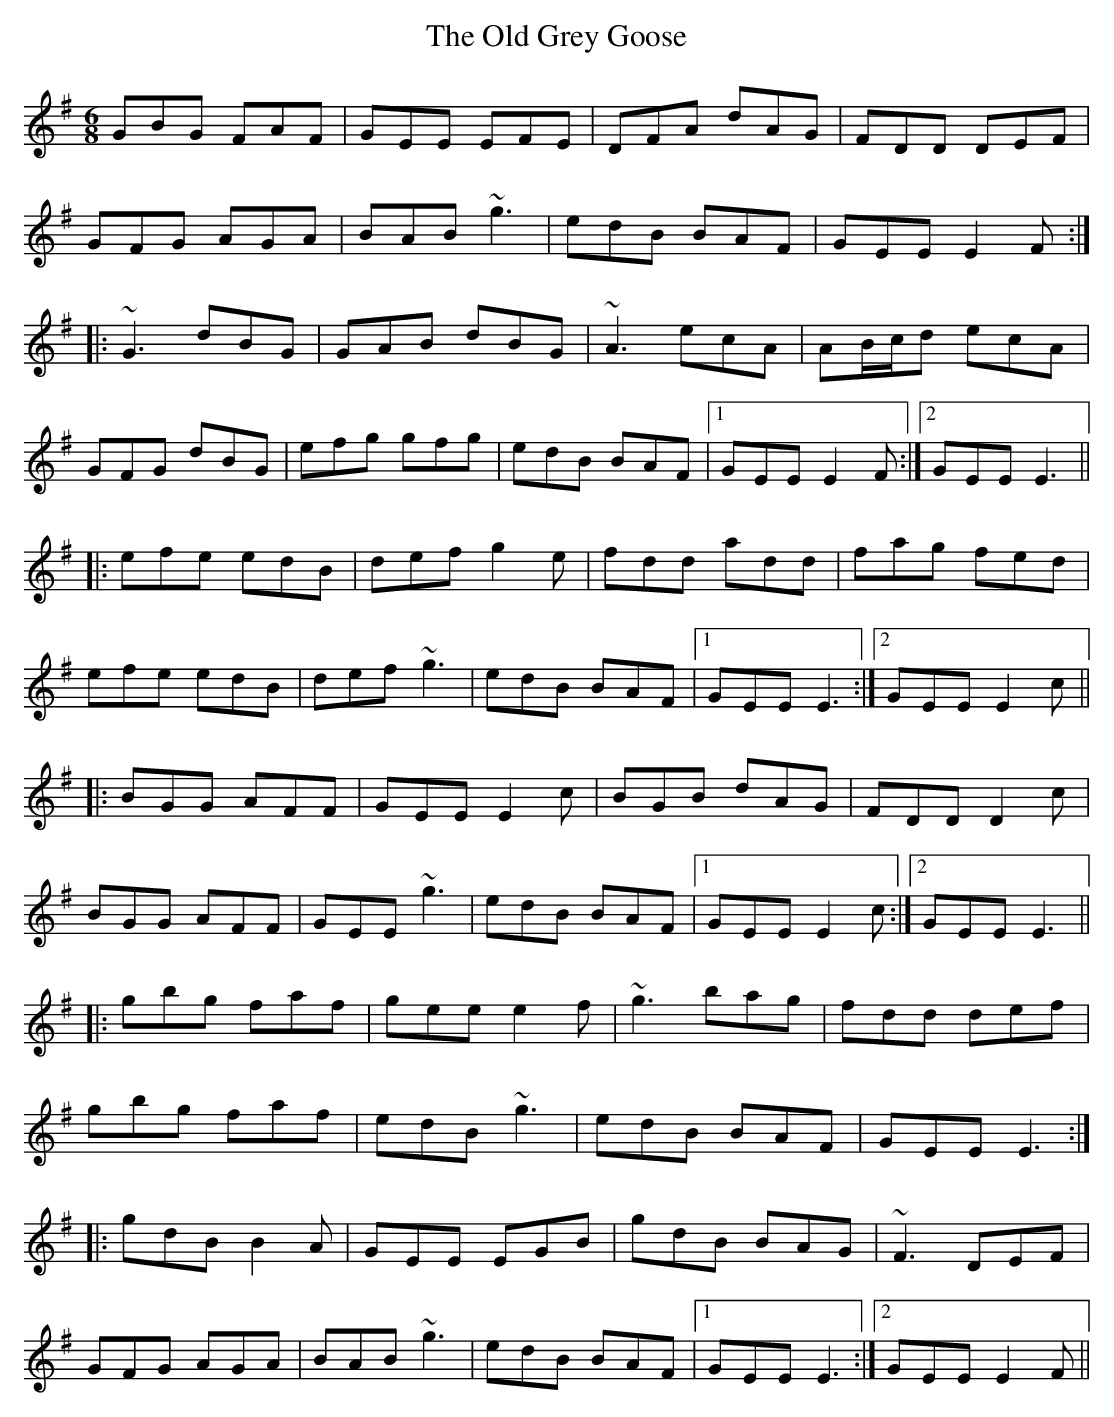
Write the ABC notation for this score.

X:1
T:Old Grey Goose, The
M:6/8
L:1/8
K:Em
GBG FAF|GEE EFE|DFA dAG|FDD DEF|!
GFG AGA|BAB ~g3|edB BAF|GEE E2F:|!
|:~G3 dBG|GAB dBG|~A3 ecA|AB/c/d ecA|!
GFG dBG|efg gfg|edB BAF|1 GEE E2F:|2 GEE E3||!
|:efe edB|def g2e|fdd add|fag fed|!
efe edB|def ~g3|edB BAF|1 GEE E3:|2 GEE E2c||!
|:BGG AFF|GEE E2c|BGB dAG|FDD D2c|!
BGG AFF|GEE ~g3|edB BAF|1 GEE E2c:|2 GEE E3||!
|:gbg faf|gee e2f|~g3 bag|fdd def|!
gbg faf|edB ~g3|edB BAF|GEE E3:|!
|:gdB B2A|GEE EGB|gdB BAG|~F3 DEF|!
GFG AGA|BAB ~g3|edB BAF|1 GEE E3:|2 GEE E2F||!
